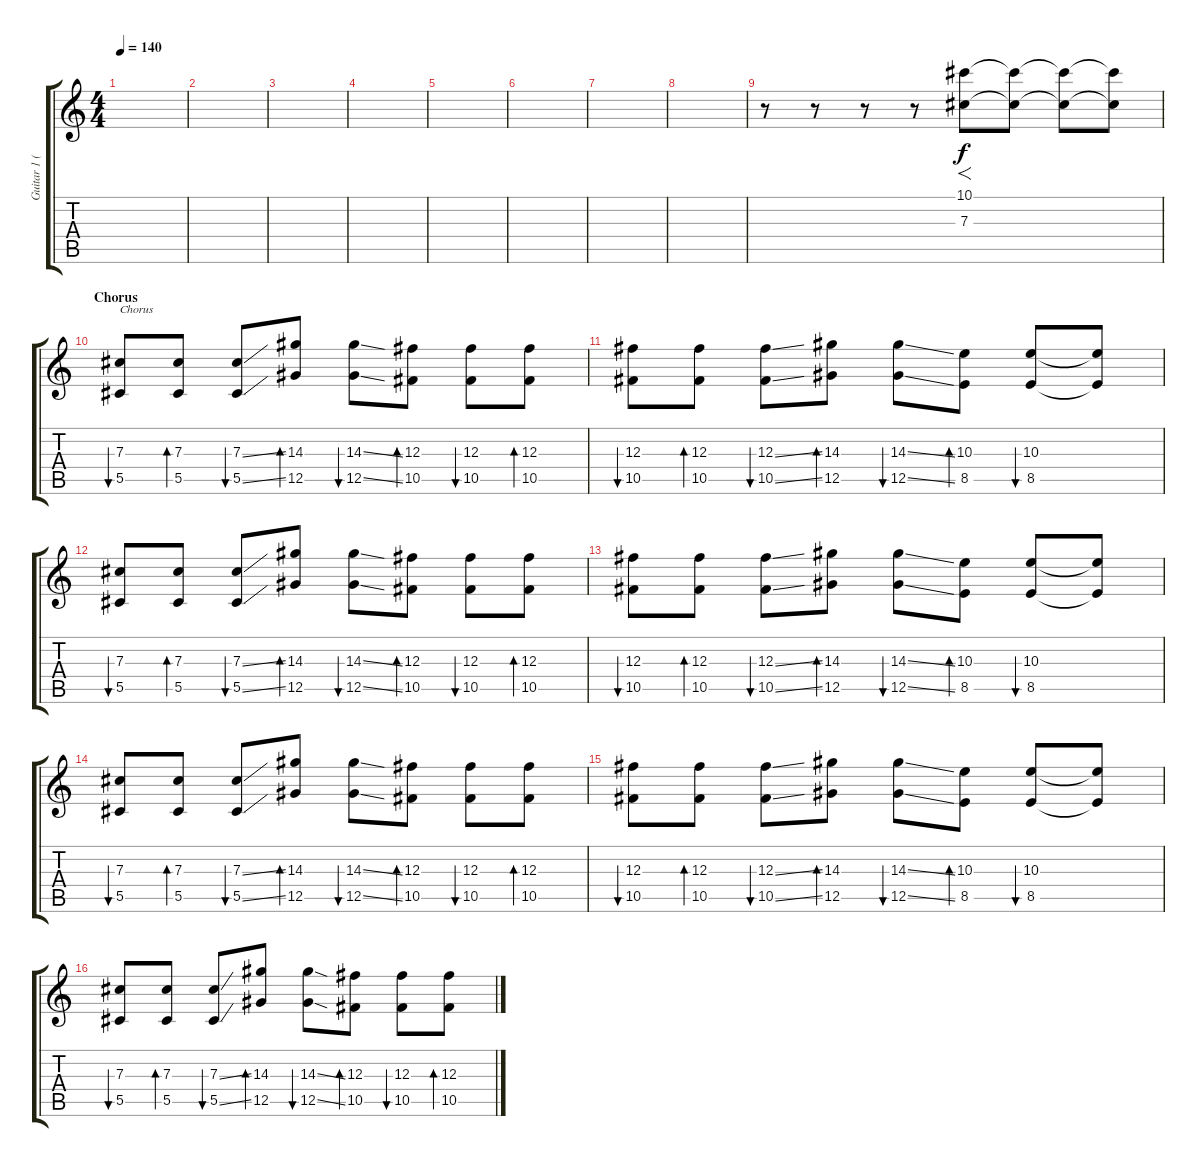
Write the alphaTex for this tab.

\track ("Guitar 1 (Brad Delson)" "Guitar 1 (") {instrument distortionguitar}
\staff {score tabs}
\tuning (Eb4 Bb3 Gb3 Db3 Ab2 Db2) {hide}
\ts (4 4)
\tempo 140
\clef g2
\ks c
|
|
|
|
|
|
|
|
r.8 r.8 r.8 r.8 (10.1 7.3).8{f} (10.1{t} 7.3{t}).8 (10.1{t} 7.3{t}).8 (10.1{t} 7.3{t}).8 |
\section ("" "Chorus")
(7.3 5.5).8{bu 60 txt "Chorus"} (7.3 5.5).8{bd 60} (7.3{ss} 5.5{ss}).8{bu 60} (14.3 12.5).8{bd 60} (14.3{ss} 12.5{ss}).8{bu 60} (12.3 10.5).8{bd 60} (12.3 10.5).8{bu 60} (12.3 10.5).8{bd 60} |
(12.3 10.5).8{bu 60} (12.3 10.5).8{bd 60} (12.3{ss} 10.5{ss}).8{bu 60} (14.3 12.5).8{bd 60} (14.3{ss} 12.5{ss}).8{bu 60} (10.3 8.5).8{bd 60} (10.3 8.5).8{bu 60} (10.3{t} 8.5{t}).8 |
(7.3 5.5).8{bu 60} (7.3 5.5).8{bd 60} (7.3{ss} 5.5{ss}).8{bu 60} (14.3 12.5).8{bd 60} (14.3{ss} 12.5{ss}).8{bu 60} (12.3 10.5).8{bd 60} (12.3 10.5).8{bu 60} (12.3 10.5).8{bd 60} |
(12.3 10.5).8{bu 60} (12.3 10.5).8{bd 60} (12.3{ss} 10.5{ss}).8{bu 60} (14.3 12.5).8{bd 60} (14.3{ss} 12.5{ss}).8{bu 60} (10.3 8.5).8{bd 60} (10.3 8.5).8{bu 60} (10.3{t} 8.5{t}).8 |
(7.3 5.5).8{bu 60} (7.3 5.5).8{bd 60} (7.3{ss} 5.5{ss}).8{bu 60} (14.3 12.5).8{bd 60} (14.3{ss} 12.5{ss}).8{bu 60} (12.3 10.5).8{bd 60} (12.3 10.5).8{bu 60} (12.3 10.5).8{bd 60} |
(12.3 10.5).8{bu 60} (12.3 10.5).8{bd 60} (12.3{ss} 10.5{ss}).8{bu 60} (14.3 12.5).8{bd 60} (14.3{ss} 12.5{ss}).8{bu 60} (10.3 8.5).8{bd 60} (10.3 8.5).8{bu 60} (10.3{t} 8.5{t}).8 |
(7.3 5.5).8{bu 60} (7.3 5.5).8{bd 60} (7.3{ss} 5.5{ss}).8{bu 60} (14.3 12.5).8{bd 60} (14.3{ss} 12.5{ss}).8{bu 60} (12.3 10.5).8{bd 60} (12.3 10.5).8{bu 60} (12.3 10.5).8{bd 60}
